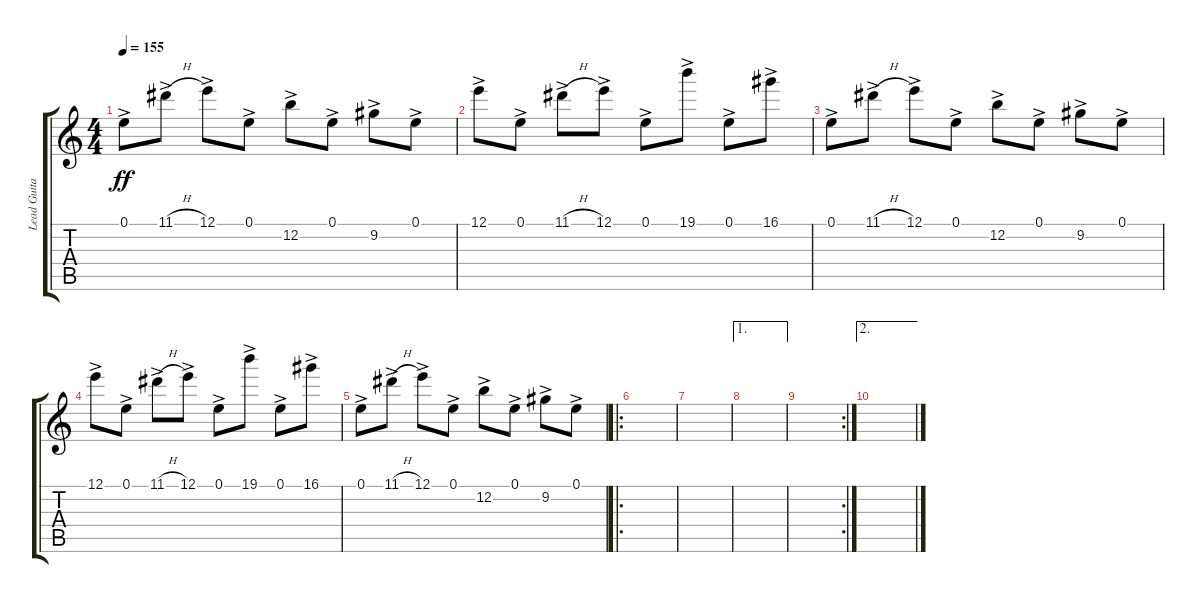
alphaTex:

\track ("Lead Guitar" "Lead Guita") {instrument overdrivenguitar}
\staff {score tabs}
\tuning (E4 B3 G3 D3 A2 E2) {hide}
\ts (4 4)
\tempo 155
\clef g2
\ks c
0.1{ac}.8{dy ff} 11.1{h ac}.8 12.1{ac}.8 0.1{ac}.8 12.2{ac}.8 0.1{ac}.8 9.2{ac}.8 0.1{ac}.8 |
12.1{ac}.8 0.1{ac}.8 11.1{h ac}.8 12.1{ac}.8 0.1{ac}.8 19.1{ac}.8 0.1{ac}.8 16.1{ac}.8 |
0.1{ac}.8 11.1{h ac}.8 12.1{ac}.8 0.1{ac}.8 12.2{ac}.8 0.1{ac}.8 9.2{ac}.8 0.1{ac}.8 |
12.1{ac}.8 0.1{ac}.8 11.1{h ac}.8 12.1{ac}.8 0.1{ac}.8 19.1{ac}.8 0.1{ac}.8 16.1{ac}.8 |
0.1{ac}.8 11.1{h ac}.8 12.1{ac}.8 0.1{ac}.8 12.2{ac}.8 0.1{ac}.8 9.2{ac}.8 0.1{ac}.8 |
\ro
|
|
\ae 1
|
\rc 2
|
\ae 2
